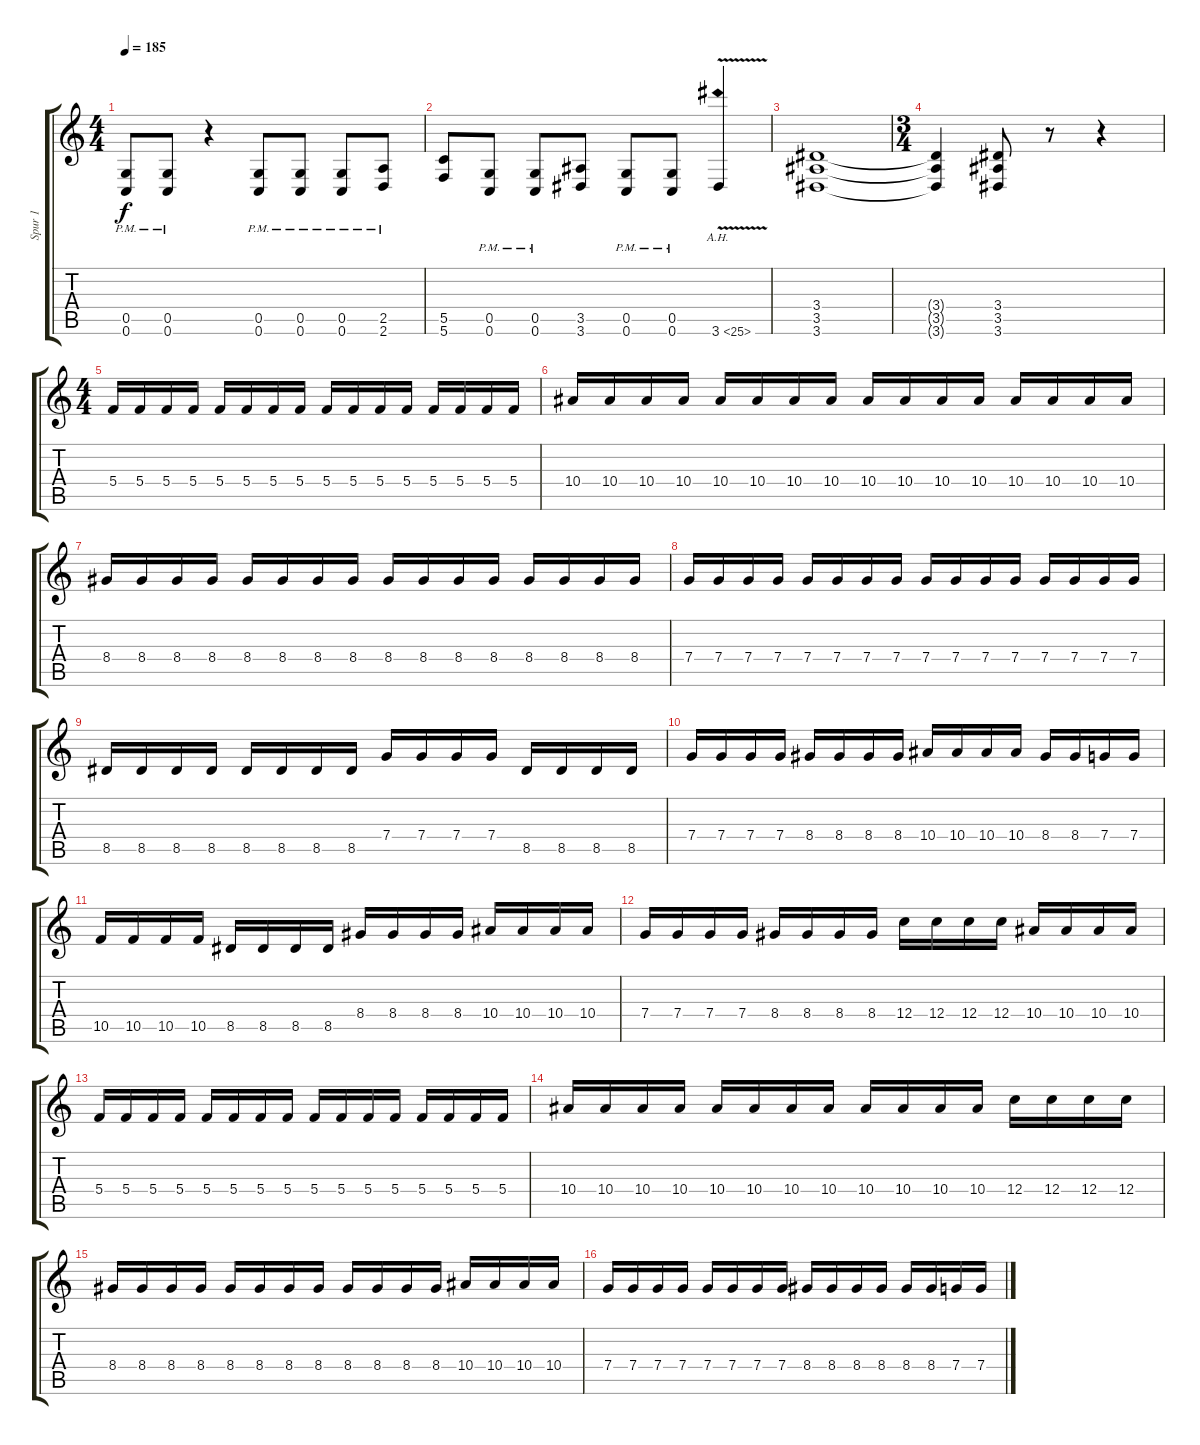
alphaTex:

\track ("Spur 1" "Spur 1") {instrument distortionguitar}
\staff {score tabs}
\tuning (D4 A3 F3 C3 G2 C2) {hide}
\ts (4 4)
\tempo 185
\clef g2
\ks c
(0.5{pm} 0.6{pm}).8{dy f} (0.5{pm} 0.6{pm}).8 r.4 (0.5{pm} 0.6{pm}).8 (0.5{pm} 0.6{pm}).8 (0.5{pm} 0.6{pm}).8 (2.5{pm} 2.6{pm}).8 |
(5.5 5.6).8 (0.5{pm} 0.6{pm}).8 (0.5{pm} 0.6{pm}).8 (3.5 3.6).8 (0.5{pm} 0.6{pm}).8 (0.5{pm} 0.6{pm}).8 3.6{ah 22 v}.4 |
(3.4 3.5 3.6).1 |
\ts (3 4)
(3.4{t} 3.5{t} 3.6{t}).4 (3.4 3.5 3.6).8 r.8 r.4 |
\ts (4 4)
5.4.16 5.4.16 5.4.16 5.4.16 5.4.16 5.4.16 5.4.16 5.4.16 5.4.16 5.4.16 5.4.16 5.4.16 5.4.16 5.4.16 5.4.16 5.4.16 |
10.4.16 10.4.16 10.4.16 10.4.16 10.4.16 10.4.16 10.4.16 10.4.16 10.4.16 10.4.16 10.4.16 10.4.16 10.4.16 10.4.16 10.4.16 10.4.16 |
8.4.16 8.4.16 8.4.16 8.4.16 8.4.16 8.4.16 8.4.16 8.4.16 8.4.16 8.4.16 8.4.16 8.4.16 8.4.16 8.4.16 8.4.16 8.4.16 |
7.4.16 7.4.16 7.4.16 7.4.16 7.4.16 7.4.16 7.4.16 7.4.16 7.4.16 7.4.16 7.4.16 7.4.16 7.4.16 7.4.16 7.4.16 7.4.16 |
8.5.16 8.5.16 8.5.16 8.5.16 8.5.16 8.5.16 8.5.16 8.5.16 7.4.16 7.4.16 7.4.16 7.4.16 8.5.16 8.5.16 8.5.16 8.5.16 |
7.4.16 7.4.16 7.4.16 7.4.16 8.4.16 8.4.16 8.4.16 8.4.16 10.4.16 10.4.16 10.4.16 10.4.16 8.4.16 8.4.16 7.4.16 7.4.16 |
10.5.16 10.5.16 10.5.16 10.5.16 8.5.16 8.5.16 8.5.16 8.5.16 8.4.16 8.4.16 8.4.16 8.4.16 10.4.16 10.4.16 10.4.16 10.4.16 |
7.4.16 7.4.16 7.4.16 7.4.16 8.4.16 8.4.16 8.4.16 8.4.16 12.4.16 12.4.16 12.4.16 12.4.16 10.4.16 10.4.16 10.4.16 10.4.16 |
5.4.16 5.4.16 5.4.16 5.4.16 5.4.16 5.4.16 5.4.16 5.4.16 5.4.16 5.4.16 5.4.16 5.4.16 5.4.16 5.4.16 5.4.16 5.4.16 |
10.4.16 10.4.16 10.4.16 10.4.16 10.4.16 10.4.16 10.4.16 10.4.16 10.4.16 10.4.16 10.4.16 10.4.16 12.4.16 12.4.16 12.4.16 12.4.16 |
8.4.16 8.4.16 8.4.16 8.4.16 8.4.16 8.4.16 8.4.16 8.4.16 8.4.16 8.4.16 8.4.16 8.4.16 10.4.16 10.4.16 10.4.16 10.4.16 |
7.4.16 7.4.16 7.4.16 7.4.16 7.4.16 7.4.16 7.4.16 7.4.16 8.4.16 8.4.16 8.4.16 8.4.16 8.4.16 8.4.16 7.4.16 7.4.16
